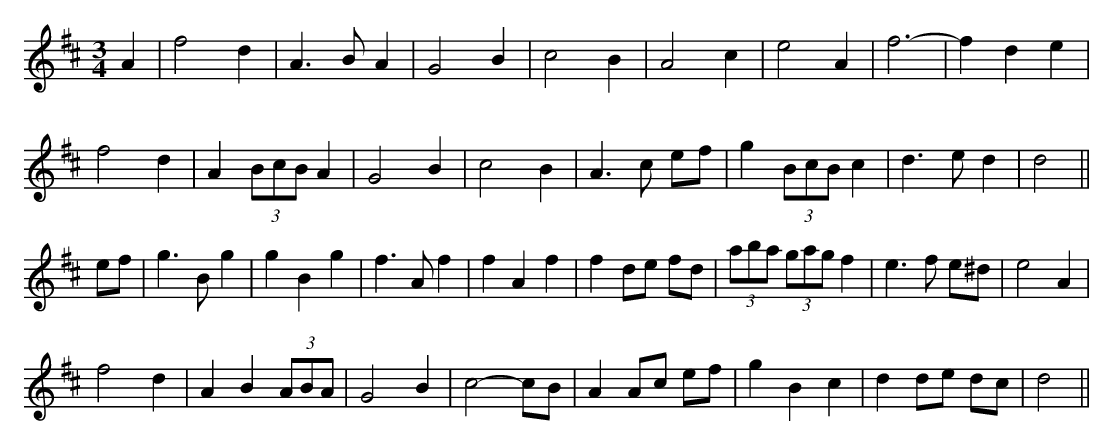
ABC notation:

X:1
M:3/4
K:D
A2|f4 d2|A3 B A2|G4 B2|c4 B2|A4 c2|e4 A2|f6-|f2 d2 e2|
f4 d2|A2 (3BcB A2|G4 B2|c4 B2|A3 c ef|g2 (3BcB c2|d3 e d2|d4||
ef|g3 B g2|g2 B2 g2|f3 A f2|f2 A2 f2|f2 de fd|(3aba (3gag f2|e3 f e^d|e4 A2|
f4 d2|A2 B2 (3ABA|G4 B2|c4- cB|A2 Ac ef|g2 B2 c2|d2 de dc|d4||
